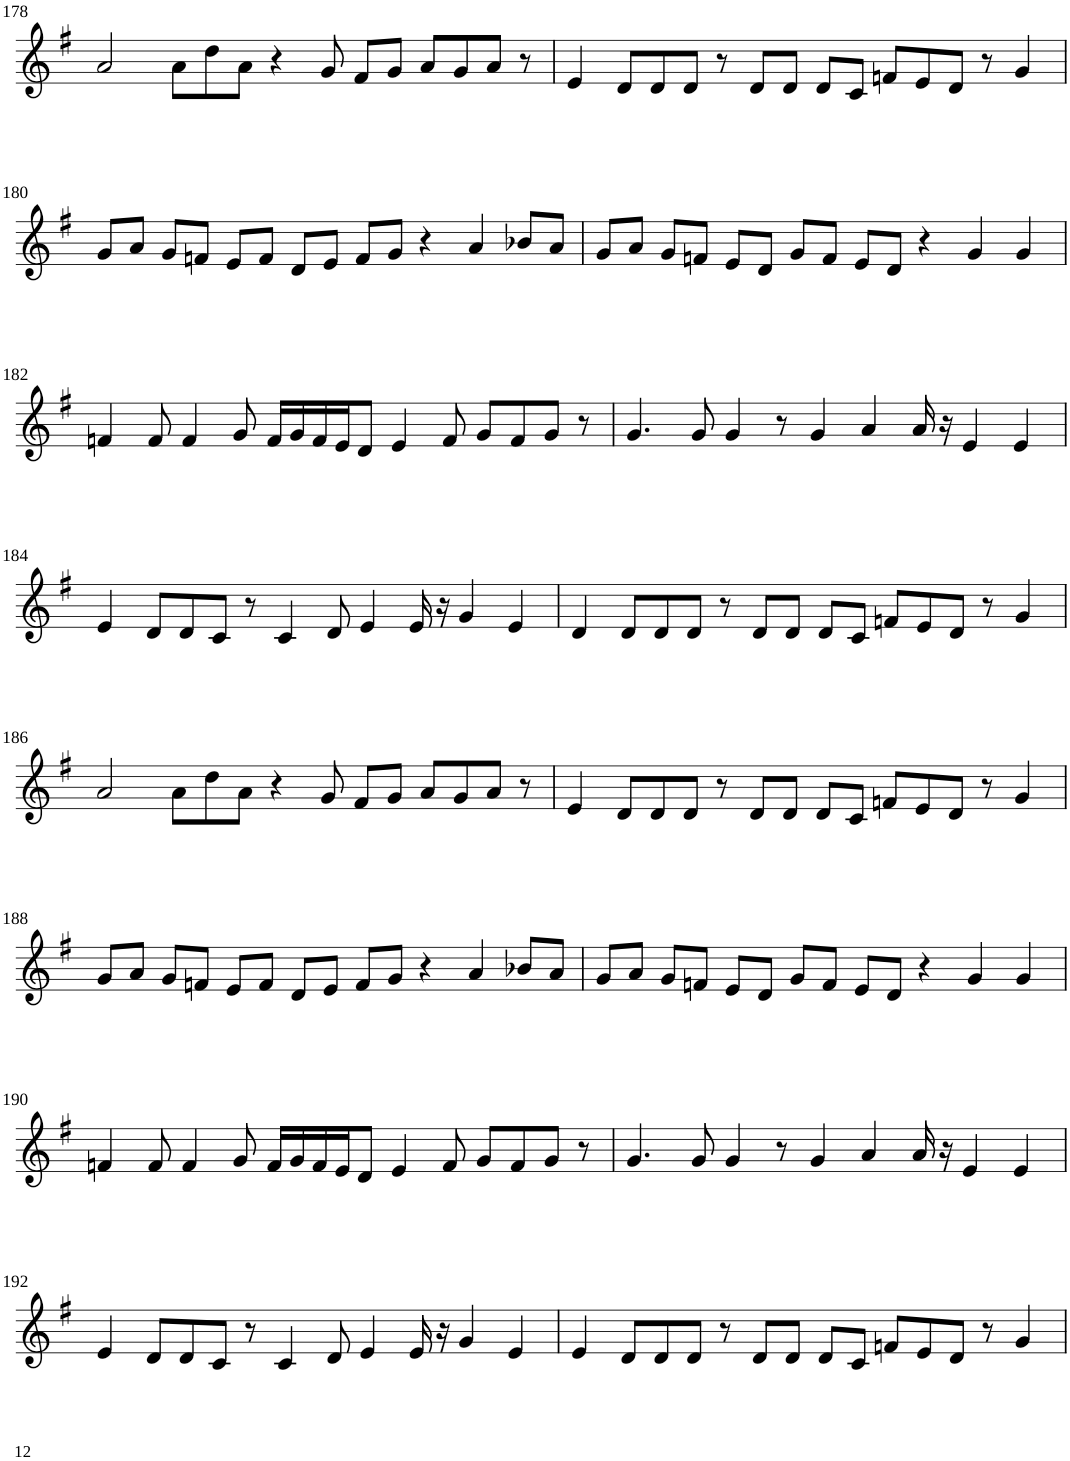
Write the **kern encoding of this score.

**kern
*part1
*staff1
*I"Violin
!!LO:PB:g=z
*clefG2
*k[f#]
*G:
*M8/4
=178
2a/
8a\L
8dd\
8a\J
4r
8g/
8f#/L
8g/J
8a/L
8g/
8a/J
8r
=179
4e/
8d/L
8d/
8d/J
8r
8d/L
8d/J
8d/L
8c/J
8fn/L
8e/
8d/J
8r
4g/
!!LO:LB:g=z
=180
8g/L
8a/J
8g/L
8fn/J
8e/L
8f/J
8d/L
8e/J
8f/L
8g/J
4r
4a/
8b-X/L
8a/J
=181
8g/L
8a/J
8g/L
8fn/J
8e/L
8d/J
8g/L
8f/J
8e/L
8d/J
4r
4g/
4g/
!!LO:LB:g=z
=182
4fn/
8f/
4f/
8g/
16f/LL
16g/
16f/
16e/J
8d/J
4e/
8f/
8g/L
8f/
8g/J
8r
=183
4.g/
8g/
4g/
8r
4g/
4a/
16a/
16r
4e/
4e/
!!LO:LB:g=z
=184
4e/
8d/L
8d/
8c/J
8r
4c/
8d/
4e/
16e/
16r
4g/
4e/
=185
4d/
8d/L
8d/
8d/J
8r
8d/L
8d/J
8d/L
8c/J
8fn/L
8e/
8d/J
8r
4g/
!!LO:LB:g=z
=186
2a/
8a\L
8dd\
8a\J
4r
8g/
8f#/L
8g/J
8a/L
8g/
8a/J
8r
=187
4e/
8d/L
8d/
8d/J
8r
8d/L
8d/J
8d/L
8c/J
8fn/L
8e/
8d/J
8r
4g/
!!LO:LB:g=z
=188
8g/L
8a/J
8g/L
8fn/J
8e/L
8f/J
8d/L
8e/J
8f/L
8g/J
4r
4a/
8b-X/L
8a/J
=189
8g/L
8a/J
8g/L
8fn/J
8e/L
8d/J
8g/L
8f/J
8e/L
8d/J
4r
4g/
4g/
!!LO:LB:g=z
=190
4fn/
8f/
4f/
8g/
16f/LL
16g/
16f/
16e/J
8d/J
4e/
8f/
8g/L
8f/
8g/J
8r
=191
4.g/
8g/
4g/
8r
4g/
4a/
16a/
16r
4e/
4e/
!!LO:LB:g=z
=192
4e/
8d/L
8d/
8c/J
8r
4c/
8d/
4e/
16e/
16r
4g/
4e/
=193
4e/
8d/L
8d/
8d/J
8r
8d/L
8d/J
8d/L
8c/J
8fn/L
8e/
8d/J
8r
4g/
=
*-
